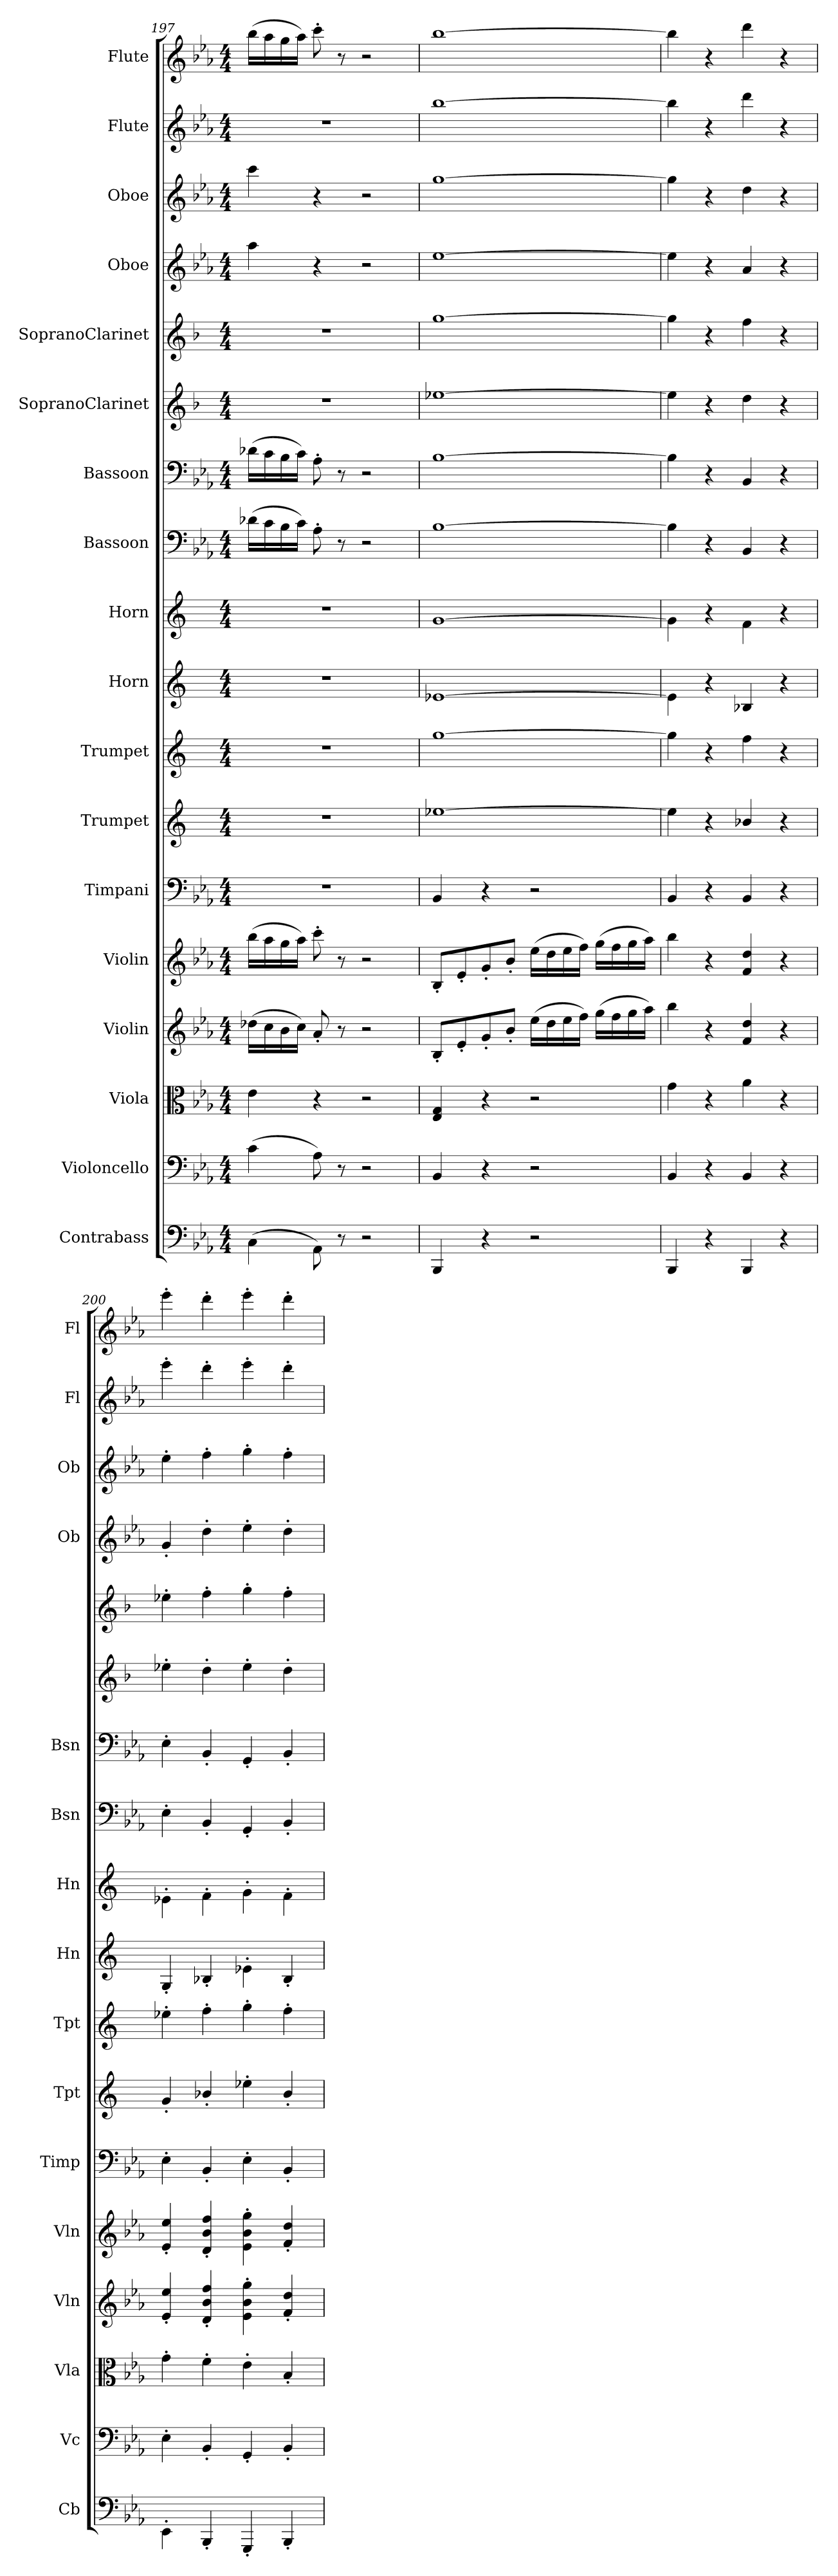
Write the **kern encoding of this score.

**kern	**kern	**kern	**kern	**kern	**kern	**kern	**kern	**kern	**kern	**kern	**kern	**kern	**kern	**kern	**kern	**kern	**kern
*part18	*part17	*part16	*part15	*part14	*part13	*part12	*part11	*part10	*part9	*part8	*part7	*part6	*part5	*part4	*part3	*part2	*part1
*staff18	*staff17	*staff16	*staff15	*staff14	*staff13	*staff12	*staff11	*staff10	*staff9	*staff8	*staff7	*staff6	*staff5	*staff4	*staff3	*staff2	*staff1
*I"Contrabass	*I"Violoncello	*I"Viola	*I"Violin	*I"Violin	*I"Timpani	*I"Trumpet	*I"Trumpet	*I"Horn	*I"Horn	*I"Bassoon	*I"Bassoon	*I"SopranoClarinet	*I"SopranoClarinet	*I"Oboe	*I"Oboe	*I"Flute	*I"Flute
*I'Cb	*I'Vc	*I'Vla	*I'Vln	*I'Vln	*I'Timp	*I'Tpt	*I'Tpt	*I'Hn	*I'Hn	*I'Bsn	*I'Bsn	*	*	*I'Ob	*I'Ob	*I'Fl	*I'Fl
*clefF4	*clefF4	*clefC3	*clefG2	*clefG2	*clefF4	*clefG2	*clefG2	*clefG2	*clefG2	*clefF4	*clefF4	*clefG2	*clefG2	*clefG2	*clefG2	*clefG2	*clefG2
*k[b-e-a-]	*k[b-e-a-]	*k[b-e-a-]	*k[b-e-a-]	*k[b-e-a-]	*k[b-e-a-]	*k[]	*k[]	*k[]	*k[]	*k[b-e-a-]	*k[b-e-a-]	*k[b-]	*k[b-]	*k[b-e-a-]	*k[b-e-a-]	*k[b-e-a-]	*k[b-e-a-]
*M4/4	*M4/4	*M4/4	*M4/4	*M4/4	*M4/4	*M4/4	*M4/4	*M4/4	*M4/4	*M4/4	*M4/4	*M4/4	*M4/4	*M4/4	*M4/4	*M4/4	*M4/4
=197	=197	=197	=197	=197	=197	=197	=197	=197	=197	=197	=197	=197	=197	=197	=197	=197	=197
(4C\	(4c\	4e-\	(16dd-X\LL	(16bb-\LL	1r	1r	1r	1r	1r	(16d-X\LL	(16d-X\LL	1r	1r	4aa-\	4ccc\	1r	(16bb-\LL
.	.	.	16cc\	16aa-\	.	.	.	.	.	16c\	16c\	.	.	.	.	.	16aa-\
.	.	.	16b-\	16gg\	.	.	.	.	.	16B-\	16B-\	.	.	.	.	.	16gg\
.	.	.	16cc\JJ)	16aa-\JJ)	.	.	.	.	.	16c\JJ)	16c\JJ)	.	.	.	.	.	16aa-\JJ)
8AA-\)	8A-\)	4r	8a-'/	8ccc'\	.	.	.	.	.	8A-'\	8A-'\	.	.	4r	4r	.	8ccc'\
8r	8r	.	8r	8r	.	.	.	.	.	8r	8r	.	.	.	.	.	8r
2r	2r	2r	2r	2r	.	.	.	.	.	2r	2r	.	.	2r	2r	.	2r
=198	=198	=198	=198	=198	=198	=198	=198	=198	=198	=198	=198	=198	=198	=198	=198	=198	=198
4BBB-/	4BB-/	4E-/ 4G/	8B-'/L	8B-'/L	4BB-/	[1ee-X\	[1gg\	[1e-X\	[1g\	[1B-\	[1B-\	[1ee-X\	[1gg\	[1ee-\	[1gg\	[1bb-\	[1bb-\
.	.	.	8e-'/	8e-'/	.	.	.	.	.	.	.	.	.	.	.	.	.
4r	4r	4r	8g'/	8g'/	4r	.	.	.	.	.	.	.	.	.	.	.	.
.	.	.	8b-'/J	8b-'/J	.	.	.	.	.	.	.	.	.	.	.	.	.
2r	2r	2r	(16ee-\LL	(16ee-\LL	2r	.	.	.	.	.	.	.	.	.	.	.	.
.	.	.	16dd\	16dd\	.	.	.	.	.	.	.	.	.	.	.	.	.
.	.	.	16ee-\	16ee-\	.	.	.	.	.	.	.	.	.	.	.	.	.
.	.	.	16ff\JJ)	16ff\JJ)	.	.	.	.	.	.	.	.	.	.	.	.	.
.	.	.	(16gg\LL	(16gg\LL	.	.	.	.	.	.	.	.	.	.	.	.	.
.	.	.	16ff\	16ff\	.	.	.	.	.	.	.	.	.	.	.	.	.
.	.	.	16gg\	16gg\	.	.	.	.	.	.	.	.	.	.	.	.	.
.	.	.	16aa-\JJ)	16aa-\JJ)	.	.	.	.	.	.	.	.	.	.	.	.	.
=199	=199	=199	=199	=199	=199	=199	=199	=199	=199	=199	=199	=199	=199	=199	=199	=199	=199
4BBB-/	4BB-/	4g\	4bb-\	4bb-\	4BB-/	4ee-\]	4gg\]	4e-\]	4g\]	4B-\]	4B-\]	4ee-\]	4gg\]	4ee-\]	4gg\]	4bb-\]	4bb-\]
4r	4r	4r	4r	4r	4r	4r	4r	4r	4r	4r	4r	4r	4r	4r	4r	4r	4r
4BBB-/	4BB-/	4a-\	4f/ 4dd/	4f/ 4dd/	4BB-/	4b-X/	4ff\	4B-X/	4f\	4BB-/	4BB-/	4dd\	4ff\	4a-/	4dd\	4ddd\	4ddd\
4r	4r	4r	4r	4r	4r	4r	4r	4r	4r	4r	4r	4r	4r	4r	4r	4r	4r
=200	=200	=200	=200	=200	=200	=200	=200	=200	=200	=200	=200	=200	=200	=200	=200	=200	=200
4EE-'\	4E-'\	4g'\	4e-'/ 4ee-'/	4e-'/ 4ee-'/	4E-'\	4g'/	4ee-X'\	4G'/	4e-X'\	4E-'\	4E-'\	4ee-X'\	4ee-X'\	4g'/	4ee-'\	4eee-'\	4eee-'\
4BBB-'/	4BB-'/	4f'\	4d'/ 4b-'/ 4ff'/	4d'/ 4b-'/ 4ff'/	4BB-'/	4b-X'/	4ff'\	4B-X'/	4f'\	4BB-'/	4BB-'/	4dd'\	4ff'\	4dd'\	4ff'\	4ddd'\	4ddd'\
4GGG'/	4GG'/	4e-'\	4e-'\ 4b-'\ 4gg'\	4e-'\ 4b-'\ 4gg'\	4E-'\	4ee-X'\	4gg'\	4e-X'\	4g'\	4GG'/	4GG'/	4ee-'\	4gg'\	4ee-'\	4gg'\	4eee-'\	4eee-'\
4BBB-'/	4BB-'/	4B-'/	4f'/ 4dd'/	4f'/ 4dd'/	4BB-'/	4b-'/	4ff'\	4B-'/	4f'\	4BB-'/	4BB-'/	4dd'\	4ff'\	4dd'\	4ff'\	4ddd'\	4ddd'\
=	=	=	=	=	=	=	=	=	=	=	=	=	=	=	=	=	=
*-	*-	*-	*-	*-	*-	*-	*-	*-	*-	*-	*-	*-	*-	*-	*-	*-	*-
